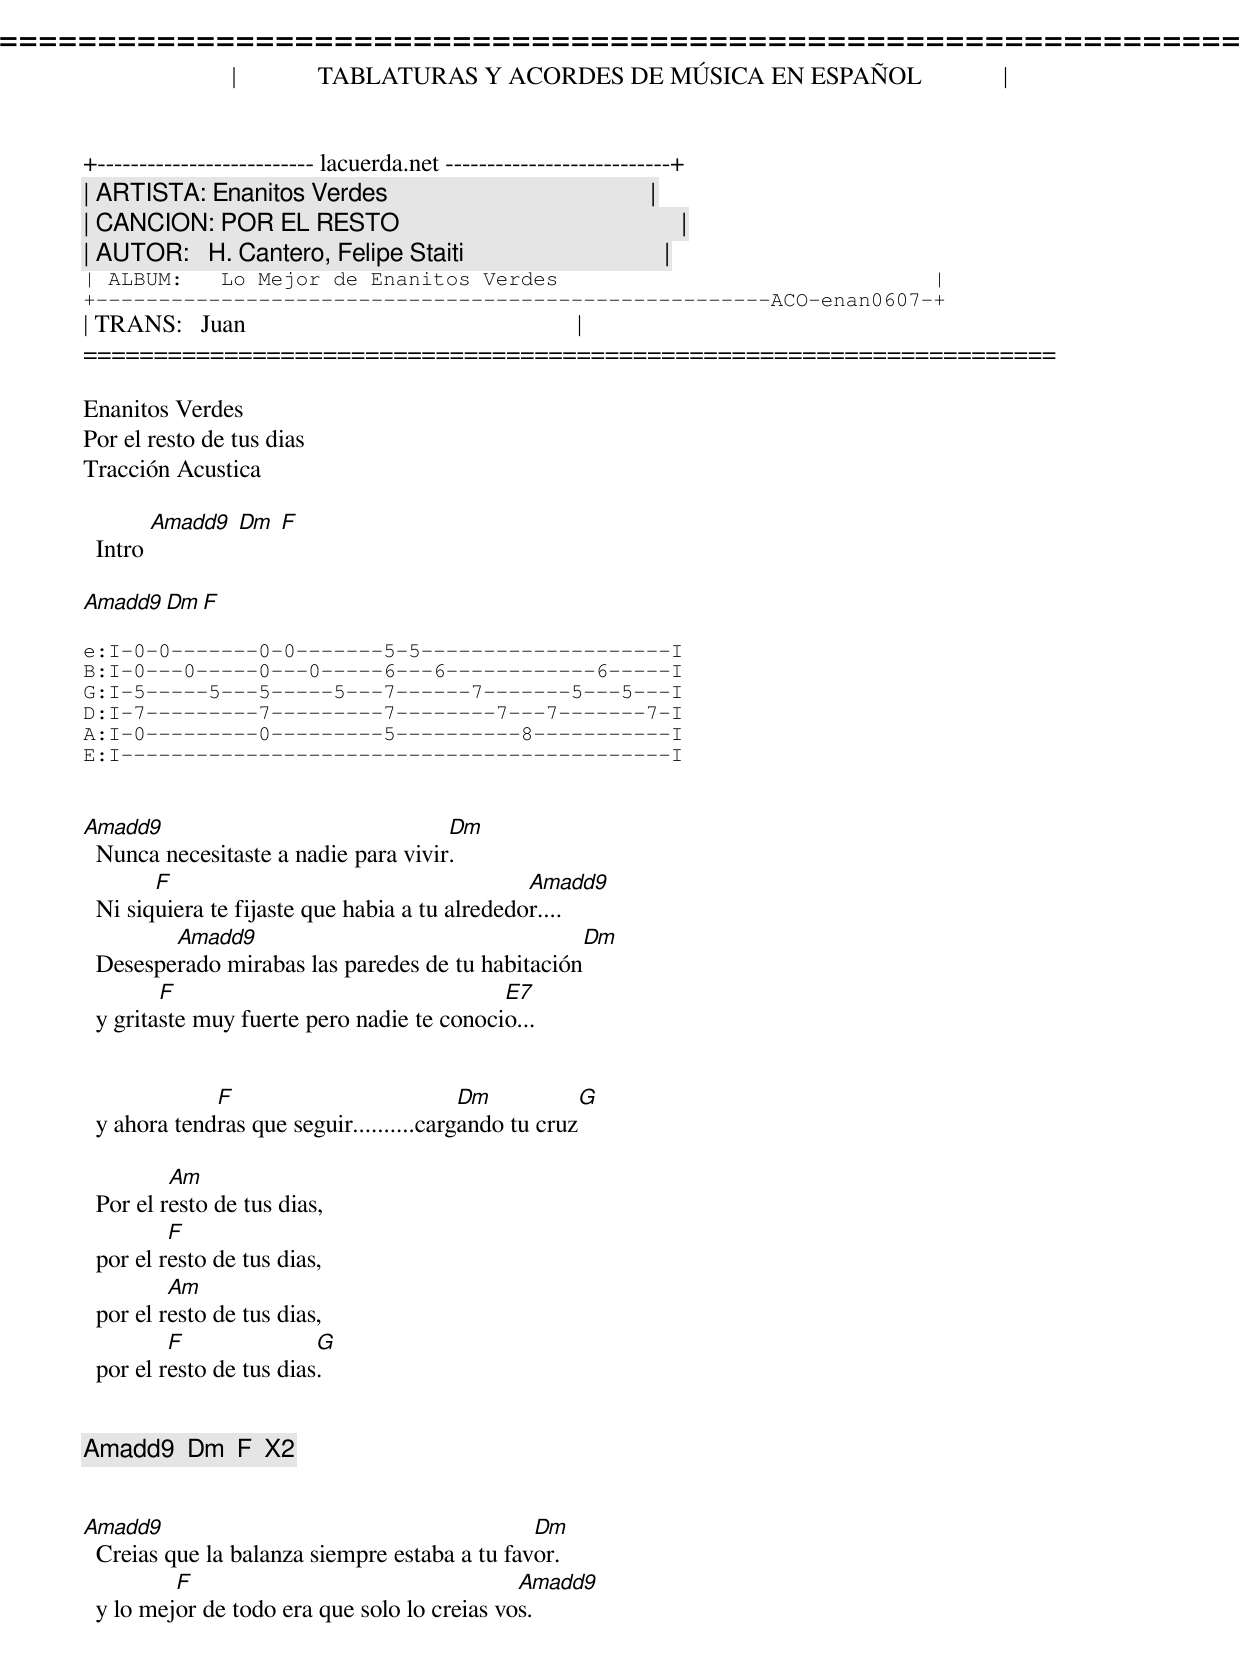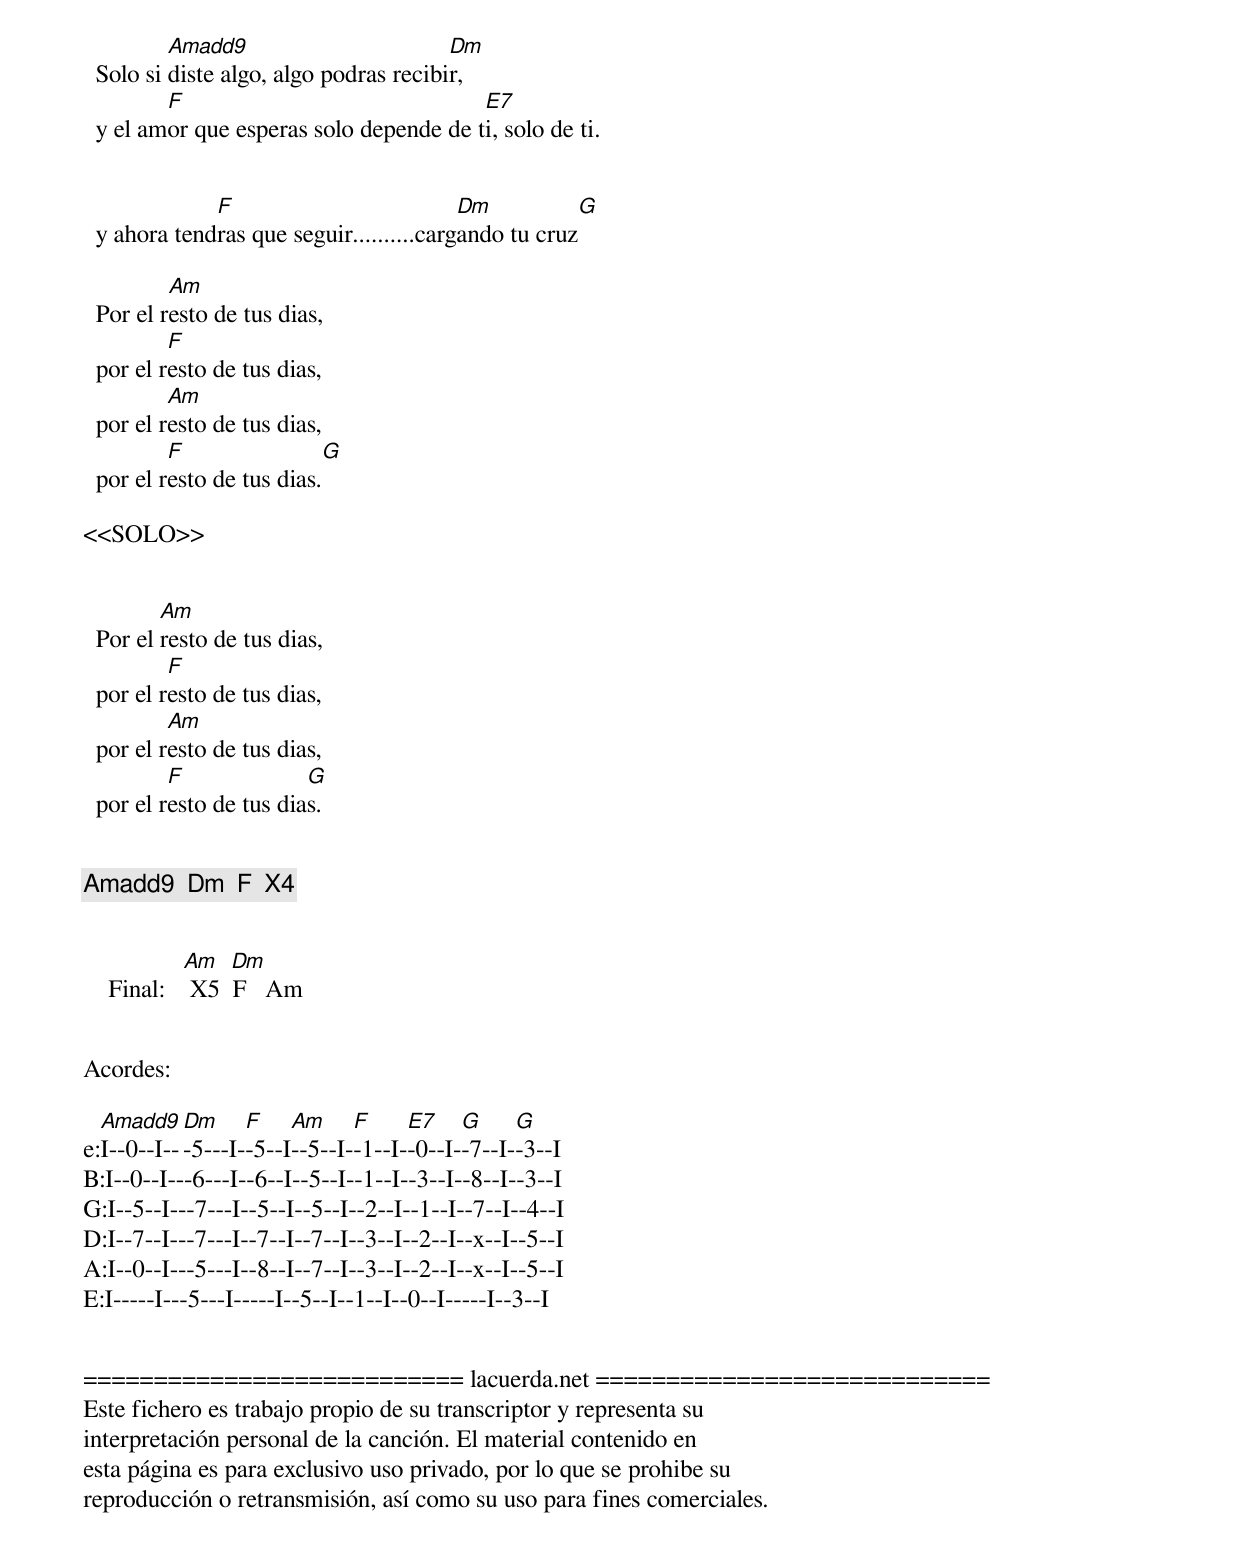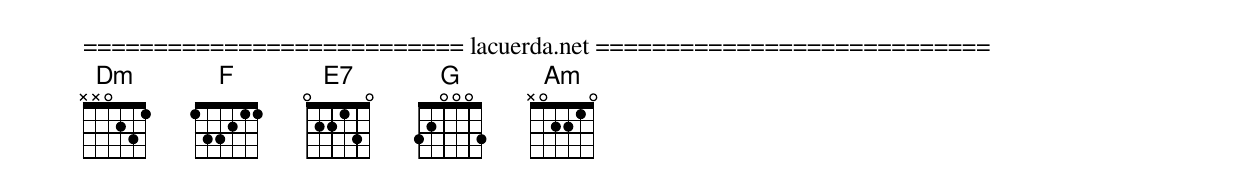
=====================================================================
|             TABLATURAS Y ACORDES DE MÚSICA EN ESPAÑOL             |
+-------------------------- lacuerda.net ---------------------------+
| ARTISTA: Enanitos Verdes                                          |
| CANCION: POR EL RESTO                                             |
| AUTOR:   H. Cantero, Felipe Staiti                                |
| ALBUM:   Lo Mejor de Enanitos Verdes                              |
+------------------------------------------------------ACO-enan0607-+
| TRANS:   Juan                                                     |
=====================================================================

Enanitos Verdes
Por el resto de tus dias
Tracción Acustica

  Intro [Amadd9  Dm  F]

Amadd9                Dm         F

e:I-0-0-------0-0-------5-5--------------------I
B:I-0---0-----0---0-----6---6------------6-----I
G:I-5-----5---5-----5---7------7-------5---5---I
D:I-7---------7---------7--------7---7-------7-I
A:I-0---------0---------5----------8-----------I
E:I--------------------------------------------I


Amadd9                                Dm
  Nunca necesitaste a nadie para vivir.
        F                                       Amadd9
  Ni siquiera te fijaste que habia a tu alrededor....
         Amadd9                                   Dm
  Desesperado mirabas las paredes de tu habitación
         F                                  E7
  y gritaste muy fuerte pero nadie te conocio...


              F                           Dm            G
  y ahora tendras que seguir..........cargando tu cruz

          Am
  Por el resto de tus dias,
          F
  por el resto de tus dias,
          Am
  por el resto de tus dias,
          F               G
  por el resto de tus dias.


       [Amadd9  Dm  F]  X2


Amadd9                                         Dm
  Creias que la balanza siempre estaba a tu favor.
          F                                   Amadd9
  y lo mejor de todo era que solo lo creias vos.
          Amadd9                        Dm
  Solo si diste algo, algo podras recibir,
         F                               E7
  y el amor que esperas solo depende de ti, solo de ti.


              F                           Dm            G
  y ahora tendras que seguir..........cargando tu cruz

          Am
  Por el resto de tus dias,
          F
  por el resto de tus dias,
          Am
  por el resto de tus dias,
          F                G
  por el resto de tus dias.

<<SOLO>>


         Am
  Por el resto de tus dias,
          F
  por el resto de tus dias,
          Am
  por el resto de tus dias,
          F              G
  por el resto de tus dias.


       [Amadd9  Dm  F]  X4


    Final:   [Am   Dm] X5  F   Am


Acordes:

  Amadd9   Dm     F    Am     F     E7    G     G
e:I--0--I---5---I--5--I--5--I--1--I--0--I--7--I--3--I
B:I--0--I---6---I--6--I--5--I--1--I--3--I--8--I--3--I
G:I--5--I---7---I--5--I--5--I--2--I--1--I--7--I--4--I
D:I--7--I---7---I--7--I--7--I--3--I--2--I--x--I--5--I
A:I--0--I---5---I--8--I--7--I--3--I--2--I--x--I--5--I
E:I-----I---5---I-----I--5--I--1--I--0--I-----I--3--I


=========================== lacuerda.net ============================
Este fichero es trabajo propio de su transcriptor y representa su
interpretación personal de la canción. El material contenido en
esta página es para exclusivo uso privado, por lo que se prohibe su
reproducción o retransmisión, así como su uso para fines comerciales.
=========================== lacuerda.net ============================
